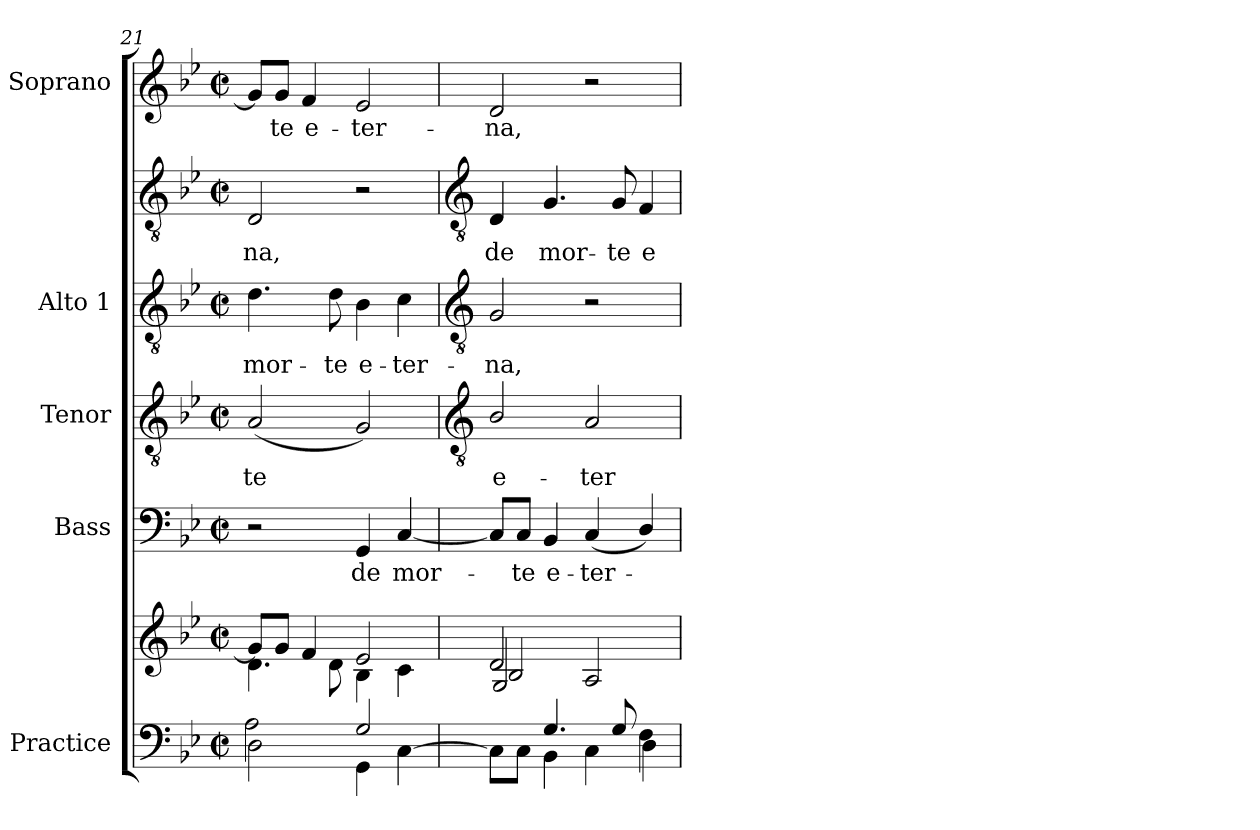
**kern	**kern	**kern	**text	**kern	**text	**kern	**text	**kern	**text	**kern	**text
*part5	*part5	*part4	*part4	*part3	*part3	*part2	*part2	*part2	*part2	*part1	*part1
*staff7	*staff6	*staff5	*staff5	*staff4	*staff4	*staff3	*staff3	*staff2	*staff2	*staff1	*staff1
*I"Practice	*	*I"Bass	*	*I"Tenor	*	*I"Alto 1	*	*	*	*I"Soprano	*
*	*	*I'B	*	*I'T	*	*I'A	*	*	*	*I'S	*
*clefF4	*clefG2	*clefF4	*	*clefGv2	*	*clefGv2	*	*clefGv2	*	*clefG2	*
*k[b-e-]	*k[b-e-]	*k[b-e-]	*	*k[b-e-]	*	*k[b-e-]	*	*k[b-e-]	*	*k[b-e-]	*
*B-:	*B-:	*B-:	*	*B-:	*	*B-:	*	*B-:	*	*B-:	*
*M2/2	*M2/2	*M2/2	*	*M2/2	*	*M2/2	*	*M2/2	*	*M2/2	*
*met(c|)	*met(c|)	*met(c|)	*	*met(c|)	*	*met(c|)	*	*met(c|)	*	*met(c|)	*
=21	=21	=21	=21	=21	=21	=21	=21	=21	=21	=21	=21
*^	*^	*	*	*	*	*	*	*	*	*	*
*	*^	*	*^	*	*	*	*	*	*	*	*	*	*
!	!	!	!	!	!	!	!	!	!LO:LY:b	!	!LO:LY:b	!	!LO:LY:b	!	!
2D\	2A\	2ryy	8g/L]	2ryy	4.d\	2r	.	(<2A	te	4.d	mor-	2D	na,	8g/L]	.
!	!	!	!	!	!	!	!	!	!	!	!	!	!	!	!LO:LY:b
.	.	.	8g/J	.	.	.	.	.	.	.	.	.	.	8g/J	te
!	!	!	!	!	!	!	!	!	!	!	!	!	!	!	!LO:LY:b
.	.	.	4f/	.	.	.	.	.	.	.	.	.	.	4f/	e-
!	!	!	!	!	!	!	!	!	!	!	!LO:LY:b	!	!	!	!
.	.	.	.	.	8d\	.	.	.	.	8d	-te	.	.	.	.
!	!	!	!	!	!	!	!LO:LY:b	!	!	!	!LO:LY:b	!	!	!	!LO:LY:b
2ryy	2G/	4GG\	2e-/	2ryy	4B-\	4GG	de	2G)	.	4B-	e-	2r	.	2e-	-ter-
!	!	!	!	!	!	!	!LO:LY:b	!	!	!	!LO:LY:b	!	!	!	!
.	.	[4C\	.	.	4c\	[4C	mor-	.	.	4c	-ter-	.	.	.	.
*v	*v	*v	*	*	*	*	*	*	*	*	*	*	*	*	*
*	*v	*v	*v	*	*	*	*	*	*	*	*	*	*
!!LO:LB:g=z
=22	=22	=22	=22	=22	=22	=22	=22	=22	=22	=22	=22
*	*	*	*	*clefGv2	*	*clefGv2	*	*clefGv2	*	*	*
*^	*^	*	*	*	*	*	*	*	*	*	*
*	*^	*	*^	*	*	*	*	*	*	*	*	*	*
*	*	*	*	*	*^	*	*	*	*	*	*	*	*	*	*
!	!	!	!	!	!	!	!	!	!	!LO:LY:b	!	!LO:LY:b	!	!LO:LY:b	!	!LO:LY:b
*	*v	*v	*	*	*	*	*	*	*	*	*	*	*	*	*	*
4ryy	8C\L]	2d/	4D\yy	2G/	2B-/	8C/L]	.	2B-/	e-	2G	-na,	4D	-de	2d	-na,
!	!	!	!	!	!	!	!LO:LY:b	!	!	!	!	!	!	!	!
.	8C\J	.	.	.	.	8C/J	te	.	.	.	.	.	.	.	.
!	!	!	!	!	!	!	!LO:LY:b	!	!	!	!	!	!LO:LY:b	!	!
4.G/	4BB-\	.	2.ryy	.	.	4BB-	e-	.	.	.	.	4.G	mor-	.	.
!	!	!	!	!	!	!	!LO:LY:b	!	!LO:LY:b	!	!	!	!	!	!
.	4C\	2ryy	.	2ryy	2A/	(<4C	-ter-	2A	-ter-	2r	.	.	.	2r	.
!	!	!	!	!	!	!	!	!	!	!	!	!	!LO:LY:b	!	!
8G/	.	.	.	.	.	.	.	.	.	.	.	8G	-te	.	.
!	!	!	!	!	!	!	!	!	!	!	!	!	!LO:LY:b	!	!
4F\	4D\	.	.	.	.	4D/)	.	.	.	.	.	4F	e-	.	.
*v	*v	*	*	*	*	*	*	*	*	*	*	*	*	*	*
*	*v	*v	*v	*v	*	*	*	*	*	*	*	*	*	*
=	=	=	=	=	=	=	=	=	=	=	=
*-	*-	*-	*-	*-	*-	*-	*-	*-	*-	*-	*-
